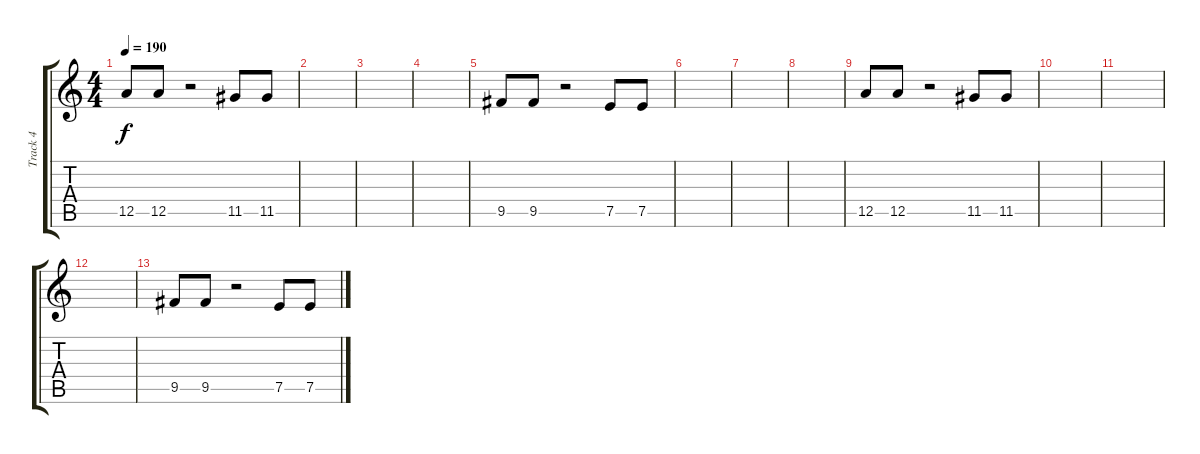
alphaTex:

\track ("Track 4" "Track 4") {instrument distortionguitar}
\staff {score tabs}
\tuning (E4 B3 G3 D3 A2 E2) {hide}
\ts (4 4)
\tempo 190
\clef g2
\ks c
12.5.8{dy f} 12.5.8 r.2 11.5.8 11.5.8 |
|
|
|
9.5.8 9.5.8 r.2 7.5.8 7.5.8 |
|
|
|
12.5.8 12.5.8 r.2 11.5.8 11.5.8 |
|
|
|
9.5.8 9.5.8 r.2 7.5.8 7.5.8
